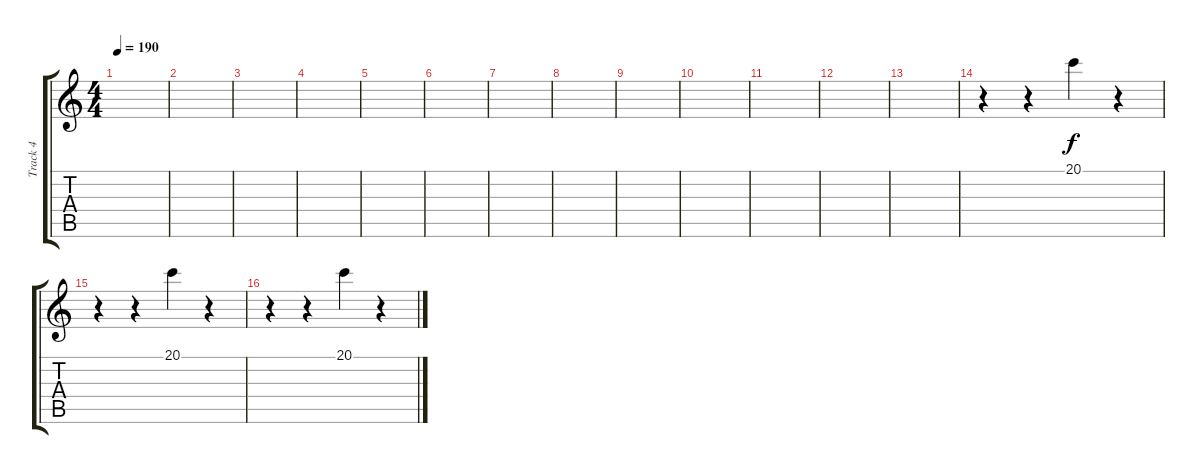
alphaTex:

\track ("Track 4" "Track 4") {instrument fx8scifi}
\staff {score tabs}
\tuning (E4 B3 G3 D3 A2 E2) {hide}
\ts (4 4)
\tempo 190
\clef g2
\ks c
|
|
|
|
|
|
|
|
|
|
|
|
|
r.4 r.4 20.1.4 r.4 |
r.4 r.4 20.1.4 r.4 |
r.4 r.4 20.1.4 r.4
